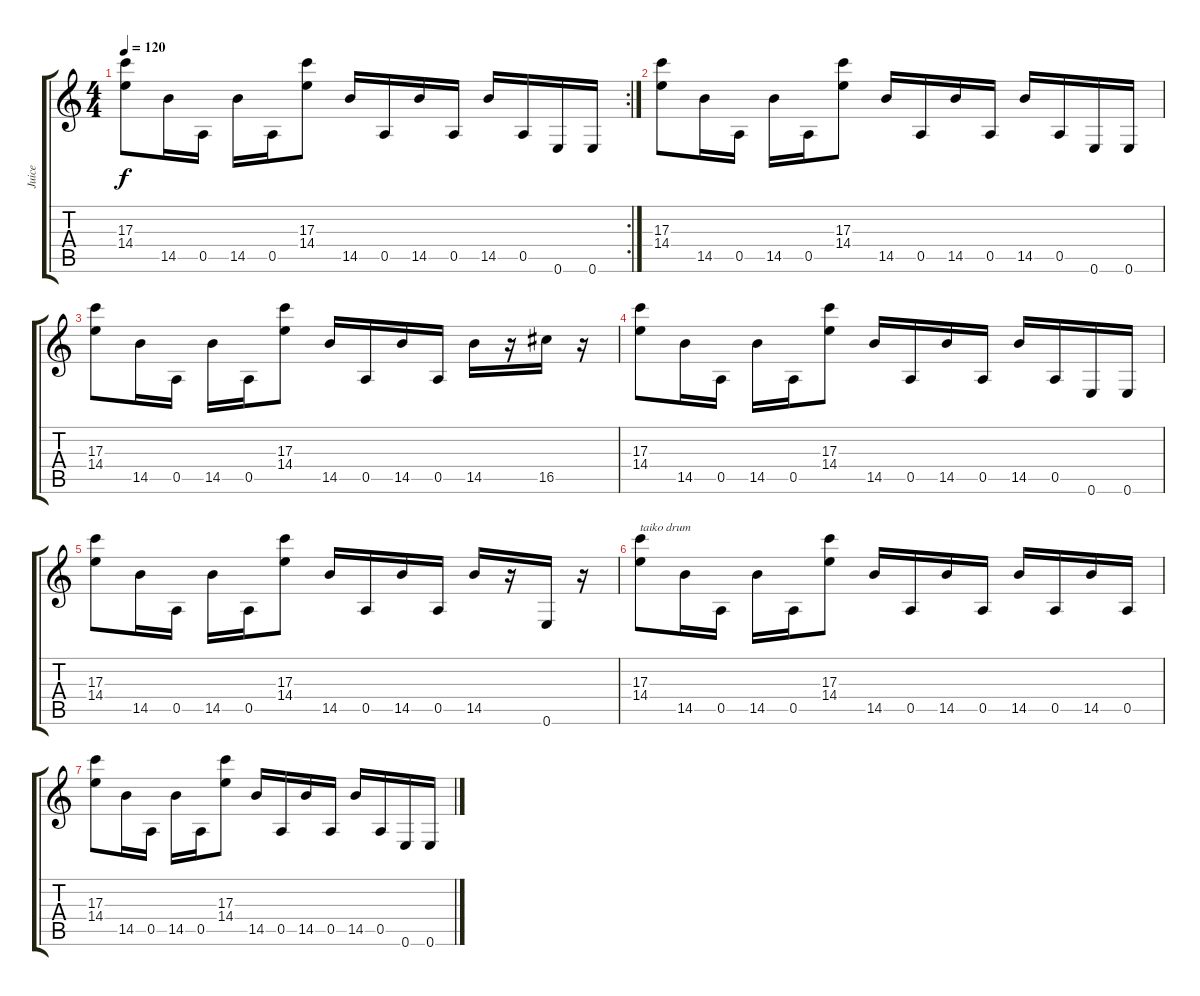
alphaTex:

\track ("Juice" "Juice") {instrument distortionguitar}
\staff {score tabs}
\tuning (E4 B3 G3 D3 A2 E2) {hide}
\rc 2
\ts (4 4)
\tempo 120
\clef g2
\ks c
(17.3 14.4).8{dy f} 14.5.16 0.5.16 14.5.16 0.5.16 (17.3 14.4).8 14.5.16 0.5.16 14.5.16 0.5.16 14.5.16 0.5.16 0.6.16 0.6.16 |
(17.3 14.4).8{volume 0} 14.5.16 0.5.16 14.5.16 0.5.16 (17.3 14.4).8 14.5.16 0.5.16 14.5.16 0.5.16 14.5.16 0.5.16 0.6.16 0.6.16 |
(17.3 14.4).8 14.5.16 0.5.16 14.5.16 0.5.16 (17.3 14.4).8 14.5.16 0.5.16 14.5.16 0.5.16 14.5.16 r.16 16.5.16 r.16 |
(17.3 14.4).8 14.5.16 0.5.16 14.5.16 0.5.16 (17.3 14.4).8 14.5.16 0.5.16 14.5.16 0.5.16 14.5.16 0.5.16 0.6.16 0.6.16 |
(17.3 14.4).8 14.5.16 0.5.16 14.5.16 0.5.16 (17.3 14.4).8 14.5.16 0.5.16 14.5.16 0.5.16 14.5.16 r.16 0.6.16 r.16 |
(17.3 14.4).8{txt "taiko drum" instrument taikodrum} 14.5.16 0.5.16 14.5.16 0.5.16 (17.3 14.4).8 14.5.16 0.5.16 14.5.16 0.5.16 14.5.16 0.5.16 14.5.16 0.5.16 |
(17.3 14.4).8 14.5.16 0.5.16 14.5.16 0.5.16 (17.3 14.4).8 14.5.16 0.5.16 14.5.16 0.5.16 14.5.16 0.5.16 0.6.16 0.6.16
